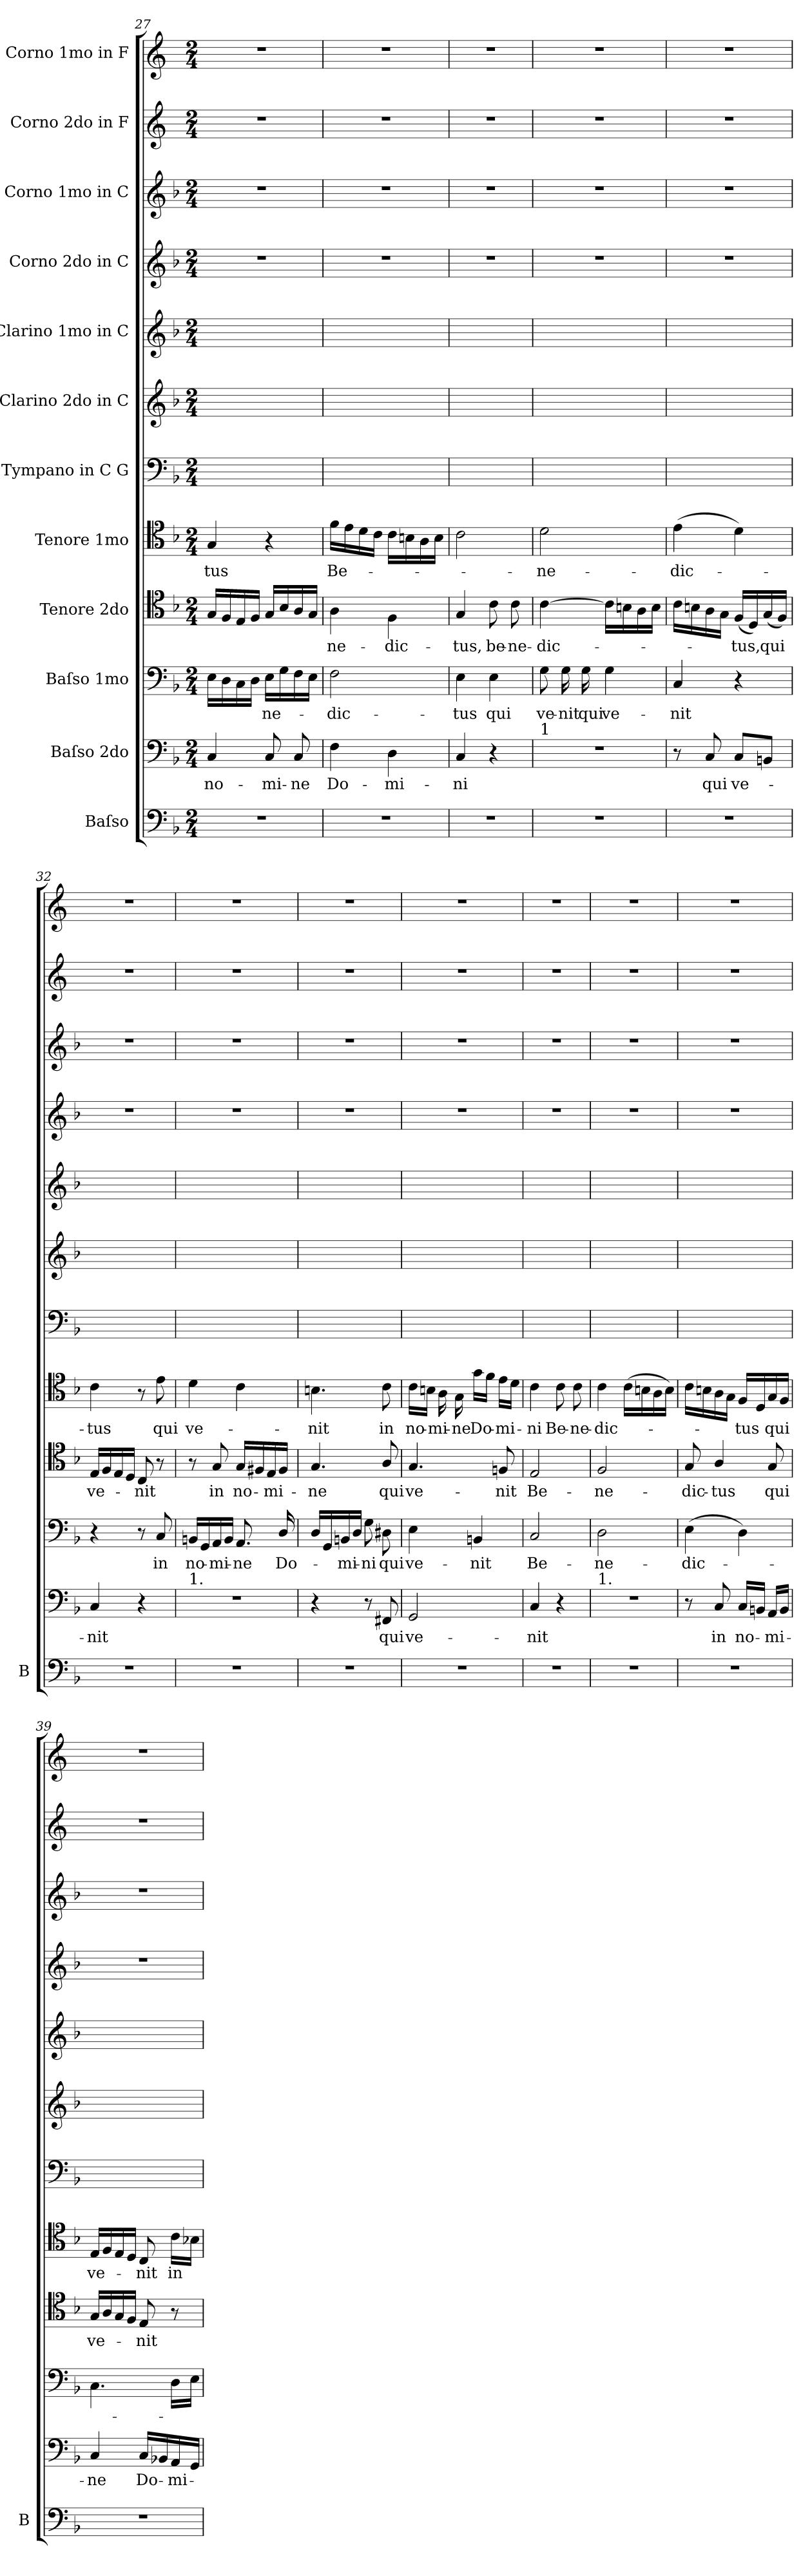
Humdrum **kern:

**kern	**kern	**text	**kern	**text	**kern	**text	**kern	**text	**kern	**kern	**kern	**kern	**kern	**kern	**kern
*part12	*part11	*part11	*part10	*part10	*part9	*part9	*part8	*part8	*part7	*part6	*part5	*part4	*part3	*part2	*part1
*staff12	*staff11	*staff11	*staff10	*staff10	*staff9	*staff9	*staff8	*staff8	*staff7	*staff6	*staff5	*staff4	*staff3	*staff2	*staff1
*I"Baſso	*I"Baſso 2do	*	*I"Baſso 1mo	*	*I"Tenore 2do	*	*I"Tenore 1mo	*	*I"Tympano in C G	*I"Clarino 2do in C	*I"Clarino 1mo in C	*I"Corno 2do in C	*I"Corno 1mo in C	*I"Corno 2do in F	*I"Corno 1mo in F
*I'B	*	*	*	*	*	*	*	*	*	*	*	*	*	*	*
*clefF4	*clefF4	*	*clefF4	*	*clefC4	*	*clefC4	*	*clefF4	*clefG2	*clefG2	*clefG2	*clefG2	*clefG2	*clefG2
*	*	*	*	*	*	*	*	*	*	*	*	*	*	*ITrd4c7	*ITrd4c7
*k[b-]	*k[b-]	*	*k[b-]	*	*k[b-]	*	*k[b-]	*	*k[b-]	*k[b-]	*k[b-]	*k[b-]	*k[b-]	*k[b-]	*k[b-]
*M2/4	*M2/4	*	*M2/4	*	*M2/4	*	*M2/4	*	*M2/4	*M2/4	*M2/4	*M2/4	*M2/4	*M2/4	*M2/4
=27	=27	=27	=27	=27	=27	=27	=27	=27	=27	=27	=27	=27	=27	=27	=27
2r	4C/	no-	16E\LL	.	16G/LL	.	4G/	-tus	2ryy	2ryy	2ryy	2r	2r	2r	2r
.	.	.	16D\	.	16F/	.	.	.	.	.	.	.	.	.	.
.	.	.	16C\	.	16E/	.	.	.	.	.	.	.	.	.	.
.	.	.	16D\JJ	.	16F/JJ	.	.	.	.	.	.	.	.	.	.
.	8C/	-mi-	16E\LL	-ne-	16G/LL	.	4r	.	.	.	.	.	.	.	.
.	.	.	16G\	.	16B-/	.	.	.	.	.	.	.	.	.	.
.	8C/	-ne	16F\	.	16A/	.	.	.	.	.	.	.	.	.	.
.	.	.	16E\JJ	.	16G/JJ	.	.	.	.	.	.	.	.	.	.
=28	=28	=28	=28	=28	=28	=28	=28	=28	=28	=28	=28	=28	=28	=28	=28
2r	4F\	Do-	2F\	-dic-	4A\	-ne-	16f\LL	Be-	2ryy	2ryy	2ryy	2r	2r	2r	2r
.	.	.	.	.	.	.	16e\	.	.	.	.	.	.	.	.
.	.	.	.	.	.	.	16d\	.	.	.	.	.	.	.	.
.	.	.	.	.	.	.	16c\JJ	.	.	.	.	.	.	.	.
.	4D\	-mi-	.	.	4F\	-dic-	16c\LL	.	.	.	.	.	.	.	.
.	.	.	.	.	.	.	16Bn\	.	.	.	.	.	.	.	.
.	.	.	.	.	.	.	16A\	.	.	.	.	.	.	.	.
.	.	.	.	.	.	.	16B\JJ	.	.	.	.	.	.	.	.
=29	=29	=29	=29	=29	=29	=29	=29	=29	=29	=29	=29	=29	=29	=29	=29
2r	4C/	-ni	4E\	-tus	4G/	-tus,	2c\	.	2ryy	2ryy	2ryy	2r	2r	2r	2r
.	4r	.	4E\	qui	8c\	be-	.	.	.	.	.	.	.	.	.
.	.	.	.	.	8c\	-ne-	.	.	.	.	.	.	.	.	.
=30	=30	=30	=30	=30	=30	=30	=30	=30	=30	=30	=30	=30	=30	=30	=30
!	!LO:TX:a:t=1	!	!	!	!	!	!	!	!	!	!	!	!	!	!
2r	2r	.	8G\	ve-	[4c\	-dic-	2d\	-ne-	2ryy	2ryy	2ryy	2r	2r	2r	2r
.	.	.	16G\	-nit	.	.	.	.	.	.	.	.	.	.	.
.	.	.	16G\	qui	.	.	.	.	.	.	.	.	.	.	.
.	.	.	4G\	ve-	16c\LL]	.	.	.	.	.	.	.	.	.	.
.	.	.	.	.	16Bn\	.	.	.	.	.	.	.	.	.	.
.	.	.	.	.	16A\	.	.	.	.	.	.	.	.	.	.
.	.	.	.	.	16B\JJ	.	.	.	.	.	.	.	.	.	.
=31	=31	=31	=31	=31	=31	=31	=31	=31	=31	=31	=31	=31	=31	=31	=31
2r	8r	.	4C/	-nit	16c\LL	.	(4e\	-dic-	2ryy	2ryy	2ryy	2r	2r	2r	2r
.	.	.	.	.	16Bn\	.	.	.	.	.	.	.	.	.	.
.	8C/	qui	.	.	16A\	.	.	.	.	.	.	.	.	.	.
.	.	.	.	.	16G\JJ	.	.	.	.	.	.	.	.	.	.
.	8C/L	ve-	4r	.	(16F/LL	-tus,	4d\)	.	.	.	.	.	.	.	.
.	.	.	.	.	16D/)	.	.	.	.	.	.	.	.	.	.
.	8BBn/J	.	.	.	(16G/	qui	.	.	.	.	.	.	.	.	.
.	.	.	.	.	16F/JJ)	.	.	.	.	.	.	.	.	.	.
=32	=32	=32	=32	=32	=32	=32	=32	=32	=32	=32	=32	=32	=32	=32	=32
2r	4C/	-nit	4r	.	16E/LL	ve-	4c\	-tus	2ryy	2ryy	2ryy	2r	2r	2r	2r
.	.	.	.	.	16F/	.	.	.	.	.	.	.	.	.	.
.	.	.	.	.	16E/	.	.	.	.	.	.	.	.	.	.
.	.	.	.	.	16D/JJ	.	.	.	.	.	.	.	.	.	.
.	4r	.	8r	.	8C/	-nit	8r	.	.	.	.	.	.	.	.
.	.	.	8C/	in	8r	.	8e\	qui	.	.	.	.	.	.	.
=33	=33	=33	=33	=33	=33	=33	=33	=33	=33	=33	=33	=33	=33	=33	=33
!	!LO:TX:a:t=1.	!	!	!	!	!	!	!	!	!	!	!	!	!	!
2r	2r	.	16BBn/LL	no-	8r	.	4d\	ve-	2ryy	2ryy	2ryy	2r	2r	2r	2r
.	.	.	16GG/	.	.	.	.	.	.	.	.	.	.	.	.
.	.	.	16AA/	-mi-	8G/	in	.	.	.	.	.	.	.	.	.
.	.	.	16BB/JJ	.	.	.	.	.	.	.	.	.	.	.	.
.	.	.	8.AA/	-ne	16G/LL	no-	4c\	.	.	.	.	.	.	.	.
.	.	.	.	.	16F#X/	.	.	.	.	.	.	.	.	.	.
.	.	.	.	.	16E/	-mi-	.	.	.	.	.	.	.	.	.
.	.	.	16D/	Do-	16F#/JJ	.	.	.	.	.	.	.	.	.	.
=34	=34	=34	=34	=34	=34	=34	=34	=34	=34	=34	=34	=34	=34	=34	=34
2r	4r	.	16D/LL	.	4.G/	-ne	4.Bn\	-nit	2ryy	2ryy	2ryy	2r	2r	2r	2r
.	.	.	16GG/	.	.	.	.	.	.	.	.	.	.	.	.
.	.	.	16BBn/	-mi-	.	.	.	.	.	.	.	.	.	.	.
.	.	.	16D/JJ	.	.	.	.	.	.	.	.	.	.	.	.
.	8r	.	8G\	-ni	.	.	.	.	.	.	.	.	.	.	.
.	8FF#X/	qui	8D#X\	qui	8A/	qui	8c\	in	.	.	.	.	.	.	.
=35	=35	=35	=35	=35	=35	=35	=35	=35	=35	=35	=35	=35	=35	=35	=35
2r	2GG/	ve-	4E\	ve-	4.G/	ve-	16c\LL	no-	2ryy	2ryy	2ryy	2r	2r	2r	2r
.	.	.	.	.	.	.	16Bn\JJ	.	.	.	.	.	.	.	.
.	.	.	.	.	.	.	16A\	-mi-	.	.	.	.	.	.	.
.	.	.	.	.	.	.	16G\	-ne	.	.	.	.	.	.	.
.	.	.	4BBn/	-nit	.	.	16g\LL	Do-	.	.	.	.	.	.	.
.	.	.	.	.	.	.	16f\JJ	.	.	.	.	.	.	.	.
.	.	.	.	.	8Fn/	-nit	16e\LL	-mi-	.	.	.	.	.	.	.
.	.	.	.	.	.	.	16d\JJ	.	.	.	.	.	.	.	.
=36	=36	=36	=36	=36	=36	=36	=36	=36	=36	=36	=36	=36	=36	=36	=36
2r	4C/	-nit	2C/	Be-	2E/	Be-	4c\	-ni	2ryy	2ryy	2ryy	2r	2r	2r	2r
.	4r	.	.	.	.	.	8c\	Be-	.	.	.	.	.	.	.
.	.	.	.	.	.	.	8c\	-ne-	.	.	.	.	.	.	.
=37	=37	=37	=37	=37	=37	=37	=37	=37	=37	=37	=37	=37	=37	=37	=37
!	!LO:TX:a:t=1.	!	!	!	!	!	!	!	!	!	!	!	!	!	!
2r	2r	.	2D\	-ne-	2F/	-ne-	4c\	-dic-	2ryy	2ryy	2ryy	2r	2r	2r	2r
.	.	.	.	.	.	.	(16c\LL	.	.	.	.	.	.	.	.
.	.	.	.	.	.	.	16Bn\	.	.	.	.	.	.	.	.
.	.	.	.	.	.	.	16A\	.	.	.	.	.	.	.	.
.	.	.	.	.	.	.	16B\JJ)	.	.	.	.	.	.	.	.
=38	=38	=38	=38	=38	=38	=38	=38	=38	=38	=38	=38	=38	=38	=38	=38
2r	8r	.	(4E\	-dic-	8G/	-dic-	16c\LL	.	2ryy	2ryy	2ryy	2r	2r	2r	2r
.	.	.	.	.	.	.	16Bn\	.	.	.	.	.	.	.	.
.	8C/	in	.	.	4A/	-tus	16A\	.	.	.	.	.	.	.	.
.	.	.	.	.	.	.	16G\JJ	.	.	.	.	.	.	.	.
.	16C/LL	no-	4D\)	.	.	.	16F/LL	-tus	.	.	.	.	.	.	.
.	16BBn/JJ	.	.	.	.	.	16D/	.	.	.	.	.	.	.	.
.	16AA/LL	-mi-	.	.	8G/	qui	16G/	qui	.	.	.	.	.	.	.
.	16BB/JJ	.	.	.	.	.	16F/JJ	.	.	.	.	.	.	.	.
=39	=39	=39	=39	=39	=39	=39	=39	=39	=39	=39	=39	=39	=39	=39	=39
2r	4C/	-ne	4.C\	.	16G/LL	ve-	16E/LL	ve-	2ryy	2ryy	2ryy	2r	2r	2r	2r
.	.	.	.	.	16A/	.	16F/	.	.	.	.	.	.	.	.
.	.	.	.	.	16G/	.	16E/	.	.	.	.	.	.	.	.
.	.	.	.	.	16F/JJ	.	16D/JJ	.	.	.	.	.	.	.	.
.	16C/LL	Do-	.	.	8E/	-nit	8C/	-nit	.	.	.	.	.	.	.
.	16BB-X/	.	.	.	.	.	.	.	.	.	.	.	.	.	.
.	16AA/	-mi-	16D\LL	.	8r	.	16c\LL	in	.	.	.	.	.	.	.
.	16GG/JJ	.	16E\JJ	.	.	.	16B-X\JJ	.	.	.	.	.	.	.	.
=	=	=	=	=	=	=	=	=	=	=	=	=	=	=	=
*-	*-	*-	*-	*-	*-	*-	*-	*-	*-	*-	*-	*-	*-	*-	*-
